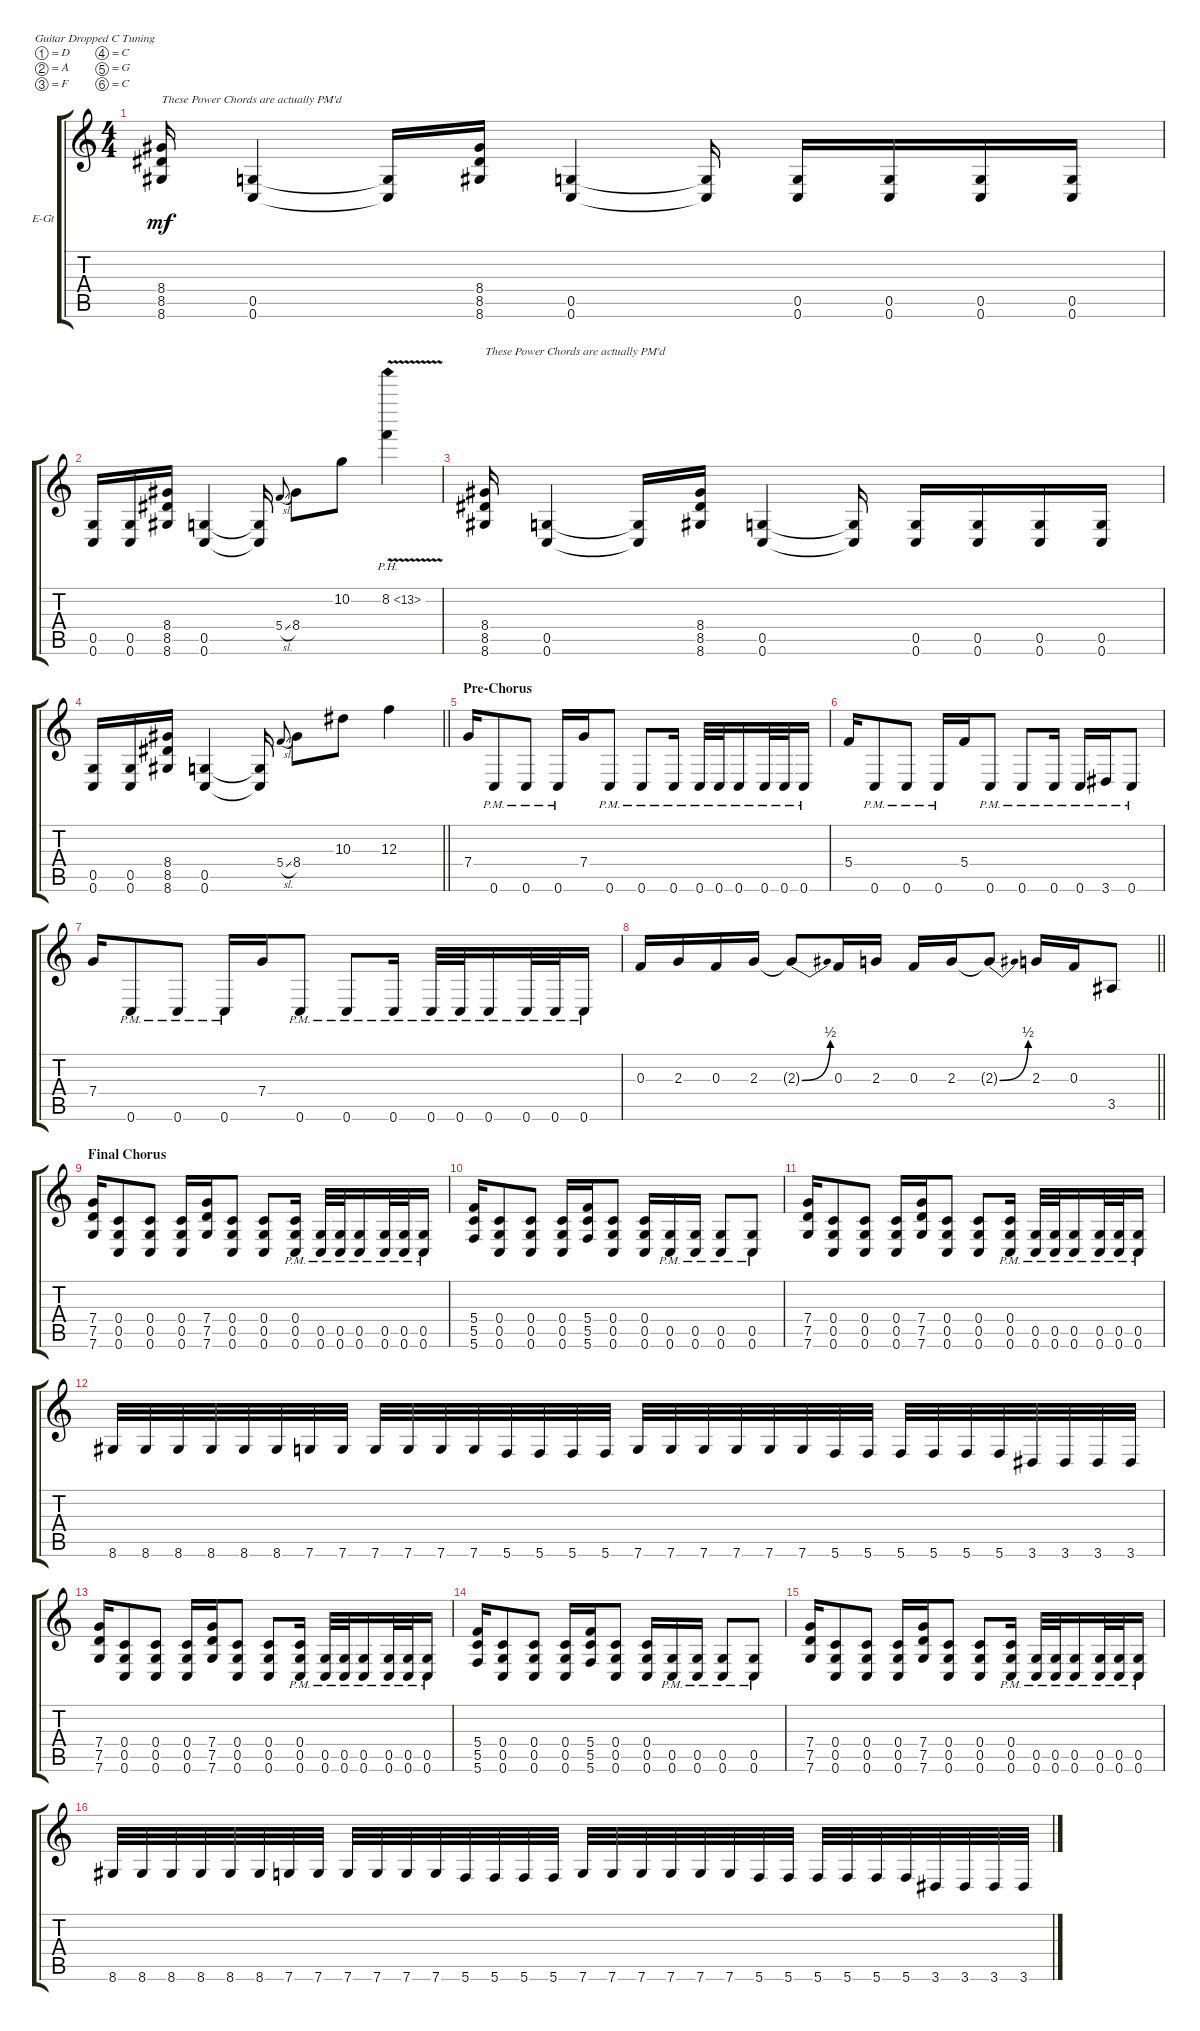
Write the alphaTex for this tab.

\bracketExtendMode groupsimilarinstruments
\firstSystemTrackNameOrientation horizontal
\otherSystemsTrackNameOrientation horizontal
\track ("Guitar 2" "E-Gt") {instrument distortionguitar}
\staff {score tabs}
\tuning (D4 A3 F3 C3 G2 C2)
\ts (4 4)
\tempo (94 hide)
\clef g2
\ks c
(8.4 8.5 8.6).16{txt "These Power Chords are actually PM'd" dy mf} (0.5 0.6).4 (0.5{t} 0.6{t}).16 (8.4 8.5 8.6).16 (0.5 0.6).4 (0.5{t} 0.6{t}).16 (0.5 0.6).16 (0.5 0.6).16 (0.5 0.6).16 (0.5 0.6).16 |
(0.5 0.6).16 (0.5 0.6).16 (8.4 8.5 8.6).16 (0.5 0.6).4 (0.5{t} 0.6{t}).16 5.4{sl}.8{gr onbeat} 8.4.8 10.2.8 8.2{ph 5 v}.4{ot 8vb} |
(8.4 8.5 8.6).16{txt "These Power Chords are actually PM'd"} (0.5 0.6).4 (0.5{t} 0.6{t}).16 (8.4 8.5 8.6).16 (0.5 0.6).4 (0.5{t} 0.6{t}).16 (0.5 0.6).16 (0.5 0.6).16 (0.5 0.6).16 (0.5 0.6).16 |
\barLineRight lightlight
(0.5 0.6).16 (0.5 0.6).16 (8.4 8.5 8.6).16 (0.5 0.6).4 (0.5{t} 0.6{t}).16 5.4{sl}.8{gr onbeat} 8.4.8 10.3.8 12.3.4 |
\section ("" "Pre-Chorus")
\tempo (94 hide)
7.4.16 0.6{pm}.8 0.6{pm}.8 0.6{pm}.16 7.4.16 0.6{pm}.8 0.6{pm}.8 0.6{pm}.16 0.6{pm}.32 0.6{pm}.32 0.6{pm}.16 0.6{pm}.32 0.6{pm}.32 0.6{pm}.16 |
5.4.16 0.6{pm}.8 0.6{pm}.8 0.6{pm}.16 5.4.16 0.6{pm}.8 0.6{pm}.8 0.6{pm}.16 0.6{pm}.16 3.6{pm}.16 0.6{pm}.8 |
7.4.16 0.6{pm}.8 0.6{pm}.8 0.6{pm}.16 7.4.16 0.6{pm}.8 0.6{pm}.8 0.6{pm}.16 0.6{pm}.32 0.6{pm}.32 0.6{pm}.16 0.6{pm}.32 0.6{pm}.32 0.6{pm}.16 |
\barLineRight lightlight
0.3.16 2.3.16 0.3.16 2.3.16 2.3{be (bend 0 0 60 2) t}.8 0.3.16 2.3.16 0.3.16 2.3.16 2.3{be (bend 0 0 60 2) t}.8 2.3.16 0.3.16 3.5.8 |
\section ("" "Final Chorus")
(7.4 7.5 7.6).16 (0.4 0.5 0.6).8 (0.4 0.5 0.6).8 (0.4 0.5 0.6).16 (7.4 7.5 7.6).16 (0.4 0.5 0.6).8 (0.4 0.5 0.6).8 (0.4{pm} 0.5{pm} 0.6{pm}).16 (0.5{pm} 0.6{pm}).32 (0.5{pm} 0.6{pm}).32 (0.5{pm} 0.6{pm}).16 (0.5{pm} 0.6{pm}).32 (0.5{pm} 0.6{pm}).32 (0.5{pm} 0.6{pm}).16 |
(5.4 5.5 5.6).16 (0.4 0.5 0.6).8 (0.4 0.5 0.6).8 (0.4 0.5 0.6).16 (5.4 5.5 5.6).16 (0.4 0.5 0.6).8 (0.4 0.5 0.6).16 (0.5{pm} 0.6{pm}).16 (0.5{pm} 0.6{pm}).16 (0.5{pm} 0.6{pm}).8 (0.5{pm} 0.6{pm}).8 |
(7.4 7.5 7.6).16 (0.4 0.5 0.6).8 (0.4 0.5 0.6).8 (0.4 0.5 0.6).16 (7.4 7.5 7.6).16 (0.4 0.5 0.6).8 (0.4 0.5 0.6).8 (0.4{pm} 0.5{pm} 0.6{pm}).16 (0.5{pm} 0.6{pm}).32 (0.5{pm} 0.6{pm}).32 (0.5{pm} 0.6{pm}).16 (0.5{pm} 0.6{pm}).32 (0.5{pm} 0.6{pm}).32 (0.5{pm} 0.6{pm}).16 |
8.6.32 8.6.32 8.6.32 8.6.32 8.6.32 8.6.32 7.6.32 7.6.32 7.6.32 7.6.32 7.6.32 7.6.32 5.6.32 5.6.32 5.6.32 5.6.32 7.6.32 7.6.32 7.6.32 7.6.32 7.6.32 7.6.32 5.6.32 5.6.32 5.6.32 5.6.32 5.6.32 5.6.32 3.6.32 3.6.32 3.6.32 3.6.32 |
(7.4 7.5 7.6).16 (0.4 0.5 0.6).8 (0.4 0.5 0.6).8 (0.4 0.5 0.6).16 (7.4 7.5 7.6).16 (0.4 0.5 0.6).8 (0.4 0.5 0.6).8 (0.4{pm} 0.5{pm} 0.6{pm}).16 (0.5{pm} 0.6{pm}).32 (0.5{pm} 0.6{pm}).32 (0.5{pm} 0.6{pm}).16 (0.5{pm} 0.6{pm}).32 (0.5{pm} 0.6{pm}).32 (0.5{pm} 0.6{pm}).16 |
(5.4 5.5 5.6).16 (0.4 0.5 0.6).8 (0.4 0.5 0.6).8 (0.4 0.5 0.6).16 (5.4 5.5 5.6).16 (0.4 0.5 0.6).8 (0.4 0.5 0.6).16 (0.5{pm} 0.6{pm}).16 (0.5{pm} 0.6{pm}).16 (0.5{pm} 0.6{pm}).8 (0.5{pm} 0.6{pm}).8 |
(7.4 7.5 7.6).16 (0.4 0.5 0.6).8 (0.4 0.5 0.6).8 (0.4 0.5 0.6).16 (7.4 7.5 7.6).16 (0.4 0.5 0.6).8 (0.4 0.5 0.6).8 (0.4{pm} 0.5{pm} 0.6{pm}).16 (0.5{pm} 0.6{pm}).32 (0.5{pm} 0.6{pm}).32 (0.5{pm} 0.6{pm}).16 (0.5{pm} 0.6{pm}).32 (0.5{pm} 0.6{pm}).32 (0.5{pm} 0.6{pm}).16 |
8.6.32 8.6.32 8.6.32 8.6.32 8.6.32 8.6.32 7.6.32 7.6.32 7.6.32 7.6.32 7.6.32 7.6.32 5.6.32 5.6.32 5.6.32 5.6.32 7.6.32 7.6.32 7.6.32 7.6.32 7.6.32 7.6.32 5.6.32 5.6.32 5.6.32 5.6.32 5.6.32 5.6.32 3.6.32 3.6.32 3.6.32 3.6.32
